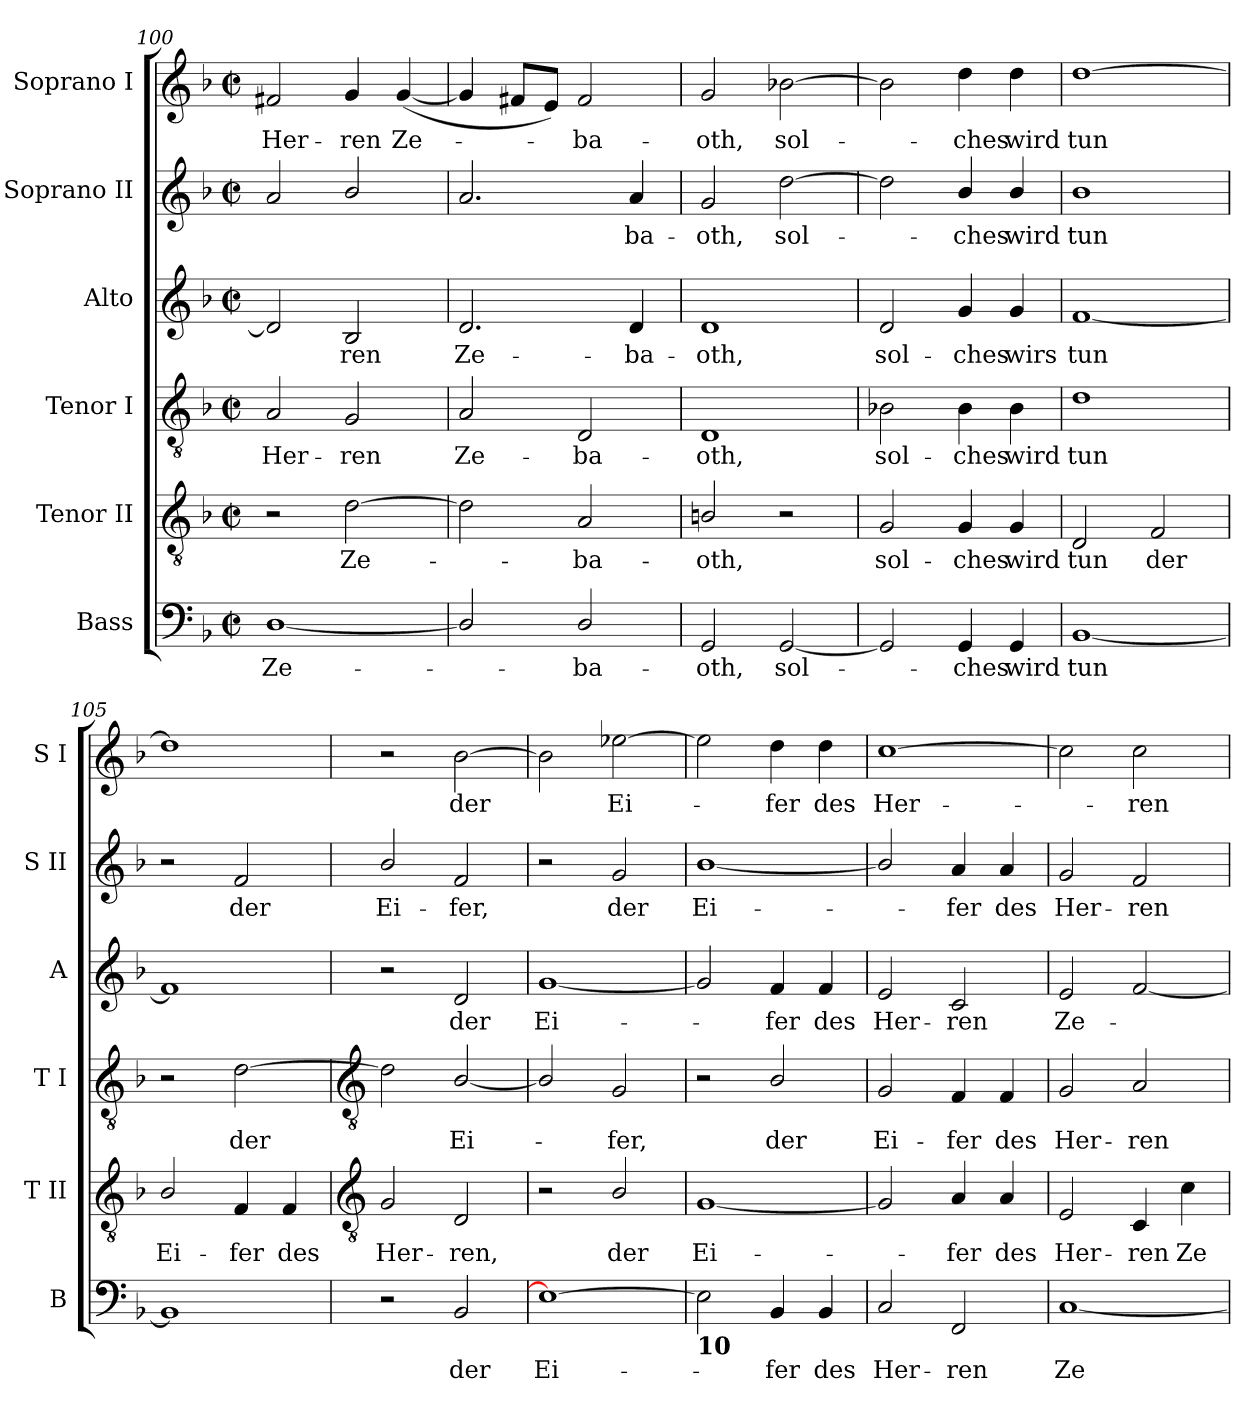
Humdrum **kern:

**kern	**text	**kern	**text	**kern	**text	**kern	**text	**kern	**text	**kern	**text
*part6	*part6	*part5	*part5	*part4	*part4	*part3	*part3	*part2	*part2	*part1	*part1
*staff6	*staff6	*staff5	*staff5	*staff4	*staff4	*staff3	*staff3	*staff2	*staff2	*staff1	*staff1
*I"Bass	*	*I"Tenor II	*	*I"Tenor I	*	*I"Alto	*	*I"Soprano II	*	*I"Soprano I	*
*I'B	*	*I'T II	*	*I'T I	*	*I'A	*	*I'S II	*	*I'S I	*
*clefF4	*	*clefGv2	*	*clefGv2	*	*clefG2	*	*clefG2	*	*clefG2	*
*k[b-]	*	*k[b-]	*	*k[b-]	*	*k[b-]	*	*k[b-]	*	*k[b-]	*
*F:	*	*F:	*	*F:	*	*F:	*	*F:	*	*F:	*
*M2/2	*	*M2/2	*	*M2/2	*	*M2/2	*	*M2/2	*	*M2/2	*
*met(c|)	*	*met(c|)	*	*met(c|)	*	*met(c|)	*	*met(c|)	*	*met(c|)	*
=100	=100	=100	=100	=100	=100	=100	=100	=100	=100	=100	=100
!	!LO:LY:b	!	!	!	!LO:LY:b	!	!	!	!	!	!LO:LY:b
[1D/	Ze-	2r	.	2A	Her-	2d]	.	2a	.	2f#X	Her-
!	!	!	!LO:LY:b	!	!LO:LY:b	!	!LO:LY:b	!	!	!	!LO:LY:b
.	.	[2d	Ze-	2G	-ren	2B-	ren	2b-/	.	4g	-ren
!	!	!	!	!	!	!	!	!	!	!	!LO:LY:b
.	.	.	.	.	.	.	.	.	.	(<[4g	Ze-
=101	=101	=101	=101	=101	=101	=101	=101	=101	=101	=101	=101
!	!	!	!	!	!LO:LY:b	!	!LO:LY:b	!	!	!	!
2D/]	.	2d]	.	2A	Ze-	2.d	Ze-	2.a	.	4g]	.
.	.	.	.	.	.	.	.	.	.	8f#XL	.
.	.	.	.	.	.	.	.	.	.	8eJ)	.
!	!LO:LY:b	!	!LO:LY:b	!	!LO:LY:b	!	!	!	!	!	!LO:LY:b
2D/	ba-	2A	ba-	2D	-ba-	.	.	.	.	2f#	ba-
!	!	!	!	!	!	!	!LO:LY:b	!	!LO:LY:b	!	!
.	.	.	.	.	.	4d	-ba-	4a	ba-	.	.
=102	=102	=102	=102	=102	=102	=102	=102	=102	=102	=102	=102
!	!LO:LY:b	!	!LO:LY:b	!	!LO:LY:b	!	!LO:LY:b	!	!LO:LY:b	!	!LO:LY:b
2GG	-oth,	2Bn/	-oth,	1D	-oth,	1d	-oth,	2g	-oth,	2g	-oth,
!	!LO:LY:b	!	!	!	!	!	!	!	!LO:LY:b	!	!LO:LY:b
[2GG	sol-	2r	.	.	.	.	.	[2dd	sol-	[2b-X	sol-
=103	=103	=103	=103	=103	=103	=103	=103	=103	=103	=103	=103
!	!	!	!LO:LY:b	!	!LO:LY:b	!	!LO:LY:b	!	!	!	!
2GG]	.	2G	sol-	2B-X	sol-	2d	sol-	2dd]	.	2b-]	.
!	!LO:LY:b	!	!LO:LY:b	!	!LO:LY:b	!	!LO:LY:b	!	!LO:LY:b	!	!LO:LY:b
4GG	ches	4G	-ches	4B-	-ches	4g	-ches	4b-/	ches	4dd	ches
!	!LO:LY:b	!	!LO:LY:b	!	!LO:LY:b	!	!LO:LY:b	!	!LO:LY:b	!	!LO:LY:b
4GG	wird	4G	wird	4B-	wird	4g	wirs	4b-/	wird	4dd	wird
=104	=104	=104	=104	=104	=104	=104	=104	=104	=104	=104	=104
!	!LO:LY:b	!	!LO:LY:b	!	!LO:LY:b	!	!LO:LY:b	!	!LO:LY:b	!	!LO:LY:b
[1BB-	tun	2D	tun	1d	tun	[1f	tun	1b-	tun	[1dd	tun
!	!	!	!LO:LY:b	!	!	!	!	!	!	!	!
.	.	2F	der	.	.	.	.	.	.	.	.
=105	=105	=105	=105	=105	=105	=105	=105	=105	=105	=105	=105
!	!	!	!LO:LY:b	!	!	!	!	!	!	!	!
1BB-]	.	2B-/	Ei-	2r	.	1f]	.	2r	.	1dd]	.
!	!	!	!LO:LY:b	!	!LO:LY:b	!	!	!	!LO:LY:b	!	!
.	.	4F	-fer	[2d	der	.	.	2f	der	.	.
!	!	!	!LO:LY:b	!	!	!	!	!	!	!	!
.	.	4F	des	.	.	.	.	.	.	.	.
!!LO:LB:g=z
=106	=106	=106	=106	=106	=106	=106	=106	=106	=106	=106	=106
*	*	*clefGv2	*	*clefGv2	*	*	*	*	*	*	*
!	!	!	!LO:LY:b	!	!	!	!	!	!LO:LY:b	!	!
2r	.	2G	Her-	2d]	.	2r	.	2b-/	Ei-	2r	.
!	!LO:LY:b	!	!LO:LY:b	!	!LO:LY:b	!	!LO:LY:b	!	!LO:LY:b	!	!LO:LY:b
2BB-	der	2D	-ren,	[2B-/	Ei-	2d	der	2f	-fer,	[2b-	der
=107	=107	=107	=107	=107	=107	=107	=107	=107	=107	=107	=107
!	!LO:LY:b	!	!	!	!	!	!LO:LY:b	!	!	!	!
1E-_	Ei-	2r	.	2B-/]	.	[1g	Ei-	2r	.	2b-]	.
!	!	!	!LO:LY:b	!	!LO:LY:b	!	!	!	!LO:LY:b	!	!LO:LY:b
.	.	2B-/	der	2G	fer,	.	.	2g	der	[2ee-X	Ei-
=108	=108	=108	=108	=108	=108	=108	=108	=108	=108	=108	=108
!LO:TX:b:B:t=10	!	!	!	!	!	!	!	!	!	!	!
!	!	!	!LO:LY:b	!	!	!	!	!	!LO:LY:b	!	!
2E-]	.	[1G	Ei-	2r	.	2g]	.	[1b-/	Ei-	2ee-]	.
!	!LO:LY:b	!	!	!	!LO:LY:b	!	!LO:LY:b	!	!	!	!LO:LY:b
4BB-	fer	.	.	2B-/	der	4f	fer	.	.	4dd	fer
!	!LO:LY:b	!	!	!	!	!	!LO:LY:b	!	!	!	!LO:LY:b
4BB-	des	.	.	.	.	4f	des	.	.	4dd	des
=109	=109	=109	=109	=109	=109	=109	=109	=109	=109	=109	=109
!	!LO:LY:b	!	!	!	!LO:LY:b	!	!LO:LY:b	!	!	!	!LO:LY:b
2C	Her-	2G]	.	2G	Ei-	2e	Her-	2b-/]	.	[1cc	Her-
!	!LO:LY:b	!	!LO:LY:b	!	!LO:LY:b	!	!LO:LY:b	!	!LO:LY:b	!	!
2FF	-ren	4A	fer	4F	-fer	2c	-ren	4a	fer	.	.
!	!	!	!LO:LY:b	!	!LO:LY:b	!	!	!	!LO:LY:b	!	!
.	.	4A	des	4F	des	.	.	4a	des	.	.
=110	=110	=110	=110	=110	=110	=110	=110	=110	=110	=110	=110
!	!LO:LY:b	!	!LO:LY:b	!	!LO:LY:b	!	!LO:LY:b	!	!LO:LY:b	!	!
[1C	Ze-	2E	Her-	2G	Her-	2e	Ze-	2g	Her-	2cc]	.
!	!	!	!LO:LY:b	!	!LO:LY:b	!	!	!	!LO:LY:b	!	!LO:LY:b
.	.	4C	-ren	2A	-ren	[2f	.	2f	-ren	2cc	ren
!	!	!	!LO:LY:b	!	!	!	!	!	!	!	!
.	.	4c	Ze-	.	.	.	.	.	.	.	.
=	=	=	=	=	=	=	=	=	=	=	=
*-	*-	*-	*-	*-	*-	*-	*-	*-	*-	*-	*-
